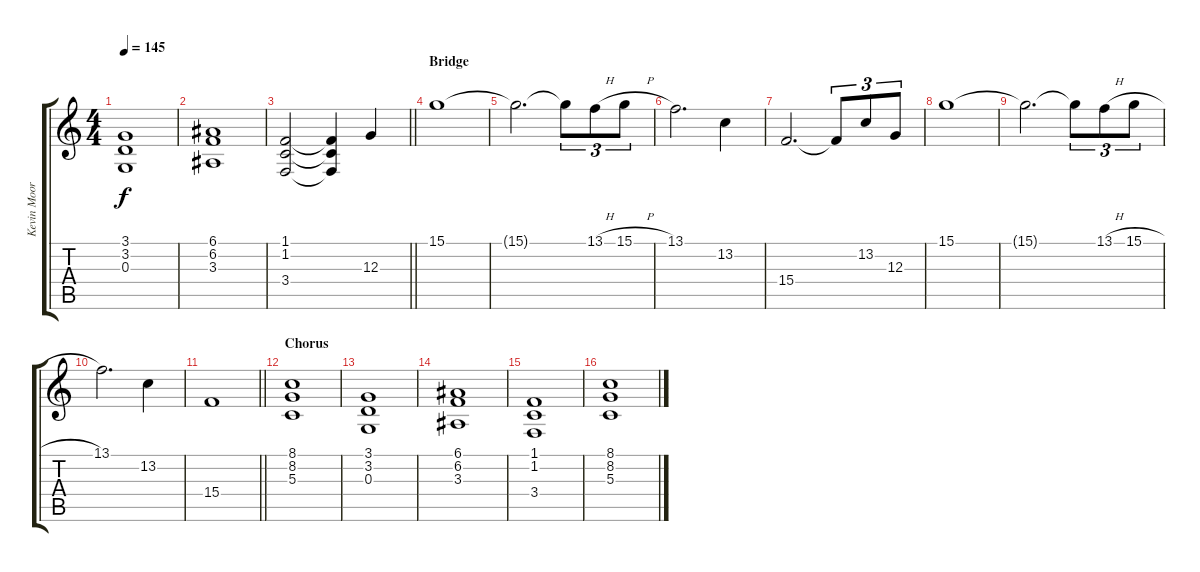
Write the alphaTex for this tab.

\track ("Kevin Moore" "Kevin Moor") {instrument lead2sawtooth}
\staff {score tabs}
\tuning (E4 B3 G3 D3 A2 E2) {hide}
\ts (4 4)
\tempo 145
\clef g2
\ks c
(3.1 3.2 0.3).1{dy f} |
(6.1 6.2 3.3).1 |
\barLineRight lightlight
(1.1 1.2 3.4).2 (1.1{t} 1.2{t} 3.4{t}).4 12.3.4{volume 12 instrument lead2sawtooth} |
\section ("" "Bridge")
15.1.1 |
15.1{t}.2{d} 15.1{t}.8{tu (3 2)} 13.1{h}.8{tu (3 2)} 15.1{h}.8{tu (3 2)} |
13.1.2{d} 13.2.4 |
15.4.2{d} 15.4{t}.8{tu (3 2)} 13.2.8{tu (3 2)} 12.3.8{tu (3 2)} |
15.1.1 |
15.1{t}.2{d} 15.1{t}.8{tu (3 2)} 13.1{h}.8{tu (3 2)} 15.1{h}.8{tu (3 2)} |
13.1.2{d} 13.2.4 |
\barLineRight lightlight
15.4.1 |
\section ("" "Chorus")
(8.1 8.2 5.3).1{instrument stringensemble1} |
(3.1 3.2 0.3).1 |
(6.1 6.2 3.3).1 |
(1.1 1.2 3.4).1 |
(8.1 8.2 5.3).1
